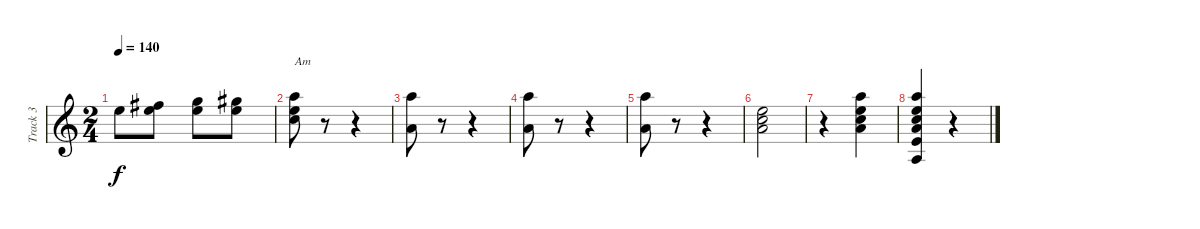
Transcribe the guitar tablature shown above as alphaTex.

\track ("Track 3" "Track 3") {instrument acousticguitarsteel}
\staff {score}
\tuning (E4 B3 G3 D3 A2 E2) {hide}
\ts (2 4)
\tempo 140
\clef g2
\ks c
5.2.8{dy f} (2.1 5.2).8 (3.1 5.2).8 (4.1 5.2).8 |
(5.1 5.2 5.3).8{txt "Am"} r.8 r.4 |
(5.1 2.3).8 r.8 r.4 |
(5.1 2.3).8 r.8 r.4 |
(5.1 2.3).8 r.8 r.4 |
(0.1 1.2 2.3).2 |
r.4 (5.1 5.2 5.3 7.4).4 |
(5.1 5.2 5.3 7.4 7.5 5.6).4 r.4
